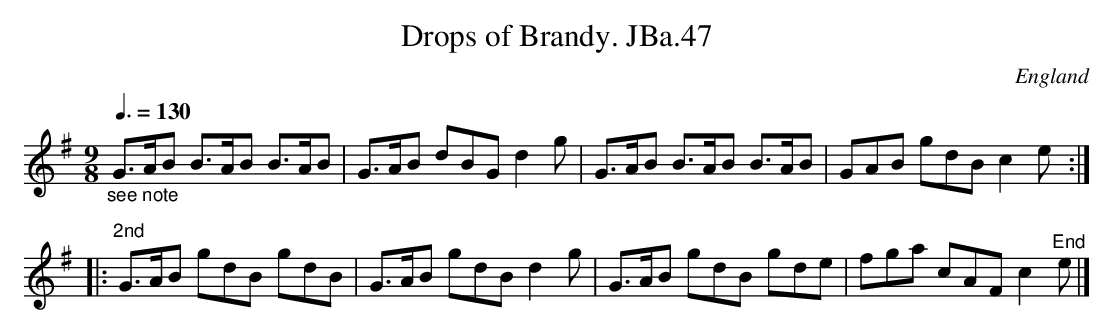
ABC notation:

X:1
T:Drops of Brandy. JBa.47
M:9/8
L:1/8
Q:3/8=130
O:England
K:G major
"_see note"G>AB B>AB B>AB | G>AB dBG d2g |\
G>AB B>AB B>AB | GAB gdB c2e :|!
|:"2nd" G>AB gdB gdB | G>AB gdB d2g |\
G>AB gdB gde | fga cAF c2"^End"e |]
